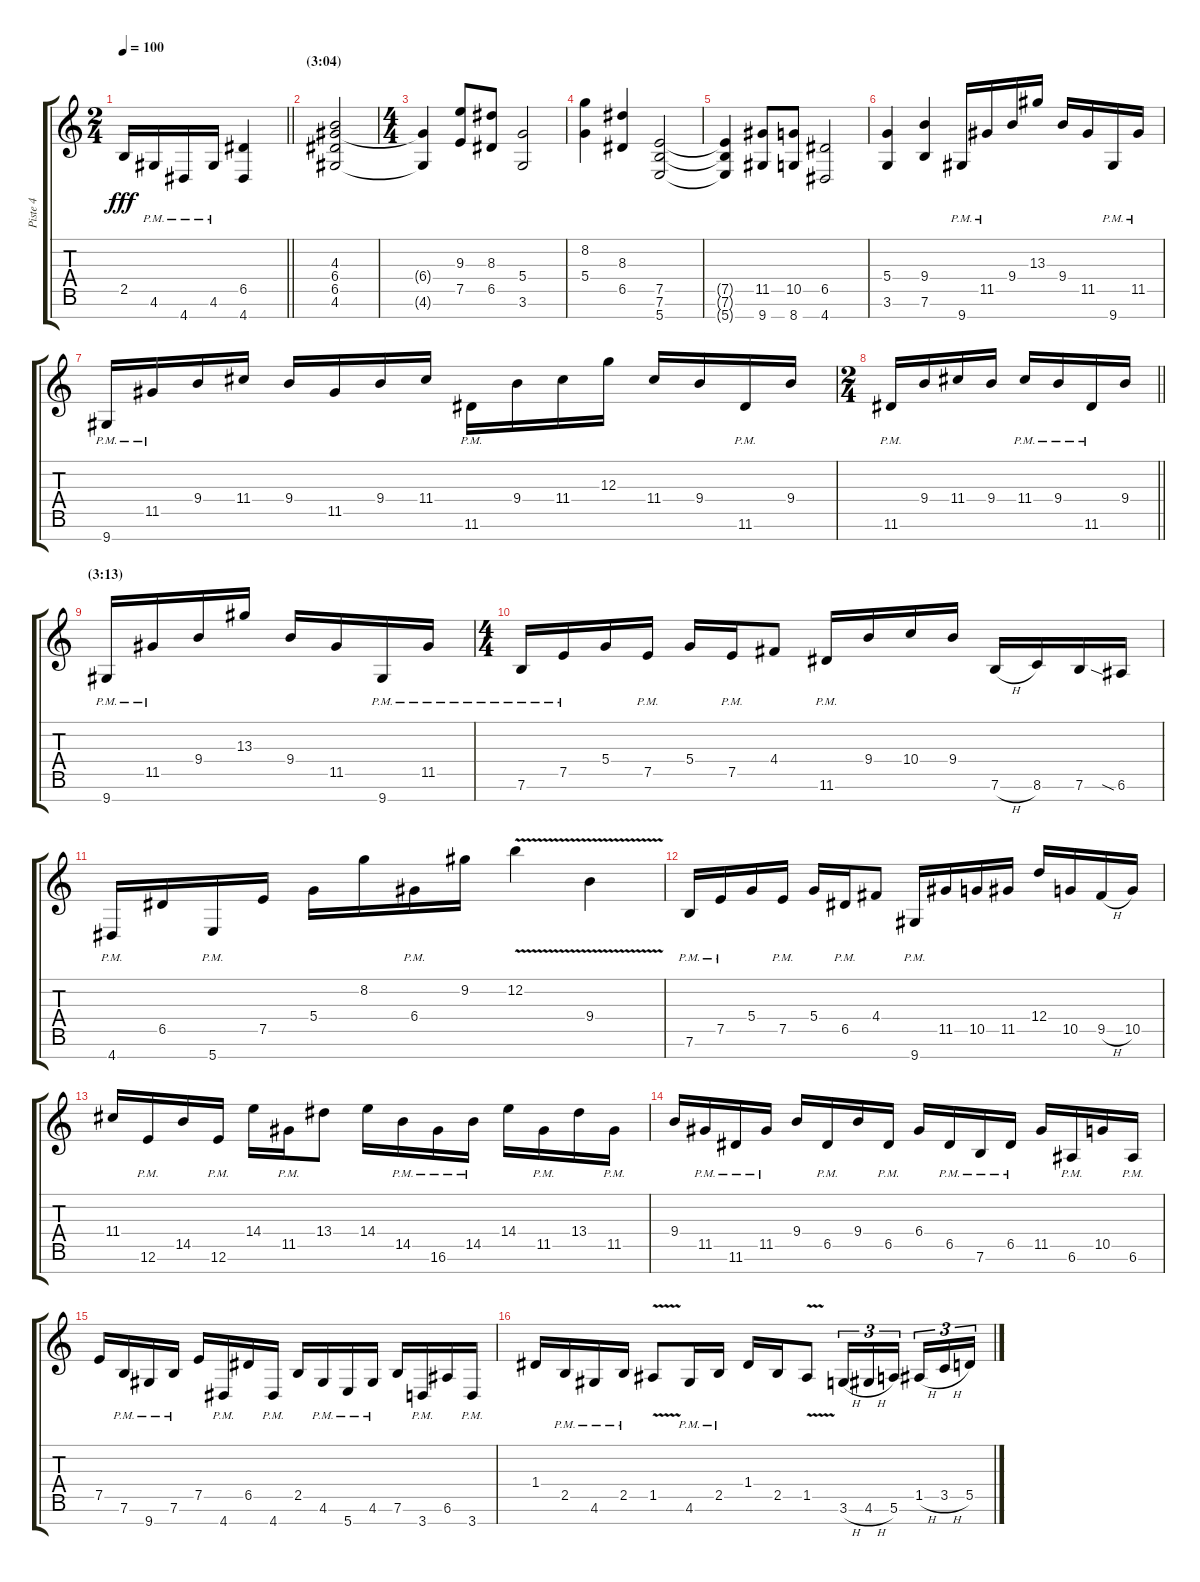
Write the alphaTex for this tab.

\track ("Piste 4" "Piste 4") {instrument distortionguitar}
\staff {score tabs}
\tuning (E4 B3 G3 D3 A2 E2 B1) {hide}
\ts (2 4)
\tempo 100
\clef g2
\barLineRight lightlight
\ks c
2.5.16{dy fff} 4.6{pm}.16 4.7{pm}.16 4.6{pm}.16 (6.5 4.7).4 |
\section ("" "(3:04)")
(4.3 6.4 6.5 4.6).2 |
\ts (4 4)
(6.4{t} 4.6{t}).4 (9.3 7.5).8 (8.3 6.5).8 (5.4 3.6).2 |
(8.2 5.4).4 (8.3 6.5).4 (7.5 7.6 5.7).2 |
(7.5{t} 7.6{t} 5.7{t}).4 (11.5 9.7).8 (10.5 8.7).8 (6.5 4.7).2 |
(5.4 3.6).4 (9.4 7.6).4 9.7{pm}.16 11.5{pm}.16 9.4.16 13.3.16 9.4.16 11.5.16 9.7{pm}.16 11.5{pm}.16 |
9.7{pm}.16 11.5{pm}.16 9.4.16 11.4.16 9.4.16 11.5.16 9.4.16 11.4.16 11.6{pm}.16 9.4.16 11.4.16 12.3.16 11.4.16 9.4.16 11.6{pm}.16 9.4.16 |
\ts (2 4)
\barLineRight lightlight
11.6{pm}.16 9.4.16 11.4.16 9.4.16 11.4{pm}.16 9.4{pm}.16 11.6{pm}.16 9.4.16 |
\section ("" "(3:13)")
9.7{pm}.16 11.5{pm}.16 9.4.16 13.3.16 9.4.16 11.5.16 9.7{pm}.16 11.5{pm}.16 |
\ts (4 4)
7.6{pm}.16 7.5{pm}.16 5.4.16 7.5{pm}.16 5.4.16 7.5{pm}.16 4.4.8 11.6{pm}.16 9.4.16 10.4.16 9.4.16 7.6{h}.16 8.6.16 7.6.16 6.6{sia}.16 |
4.7{pm}.16 6.5.16 5.7{pm}.16 7.5.16 5.4.16 8.2.16 6.4{pm}.16 9.2.16 12.2{v}.4 9.4{v}.4 |
7.6{pm}.16 7.5{pm}.16 5.4.16 7.5{pm}.16 5.4.16 6.5{pm}.16 4.4.8 9.7{pm}.16 11.5.16 10.5.16 11.5.16 12.4.16 10.5.16 9.5{h}.16 10.5.16 |
11.4.16 12.6{pm}.16 14.5.16 12.6{pm}.16 14.4.16 11.5{pm}.16 13.4.8 14.4.16 14.5{pm}.16 16.6{pm}.16 14.5{pm}.16 14.4.16 11.5{pm}.16 13.4.16 11.5{pm}.16 |
9.4.16 11.5{pm}.16 11.6{pm}.16 11.5{pm}.16 9.4.16 6.5{pm}.16 9.4.16 6.5{pm}.16 6.4.16 6.5{pm}.16 7.6{pm}.16 6.5{pm}.16 11.5.16 6.6{pm}.16 10.5.16 6.6{pm}.16 |
7.5.16 7.6{pm}.16 9.7{pm}.16 7.6{pm}.16 7.5.16 4.7{pm}.16 6.5.16 4.7{pm}.16 2.5.16 4.6{pm}.16 5.7{pm}.16 4.6{pm}.16 7.6.16 3.7{pm}.16 6.6.16 3.7{pm}.16 |
1.4.16 2.5{pm}.16 4.6{pm}.16 2.5{pm}.16 1.5{v}.8 4.6{pm}.16 2.5{pm}.16 1.4.16 2.5.16 1.5{v}.8 3.6{h}.16{tu (3 2)} 4.6{h}.16{tu (3 2)} 5.6.16{tu (3 2) beam splitsecondary} 1.5{h}.16{tu (3 2)} 3.5{h}.16{tu (3 2)} 5.5.16{tu (3 2)}
